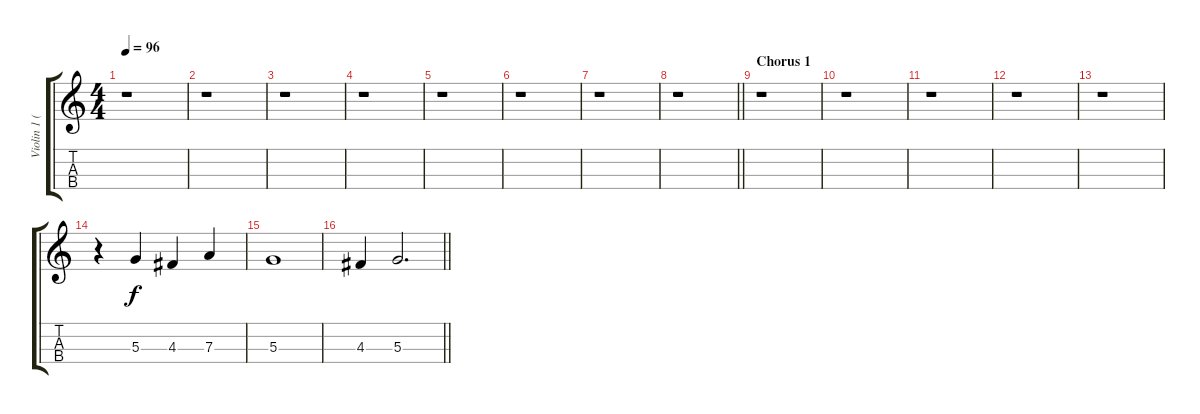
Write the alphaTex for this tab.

\track ("Violin 1 (Strings)" "Violin 1 (") {instrument stringensemble1}
\staff {score tabs}
\tuning (E5 A4 D4 G3) {hide}
\ts (4 4)
\tempo 96
\clef g2
\ks c
r.1{dy f} |
r.1 |
r.1 |
r.1 |
r.1 |
r.1 |
r.1 |
\barLineRight lightlight
r.1 |
\section ("" "Chorus 1")
r.1 |
r.1 |
r.1 |
r.1 |
r.1 |
r.4 5.3.4 4.3.4 7.3.4 |
5.3.1 |
\barLineRight lightlight
4.3.4 5.3.2{d}
